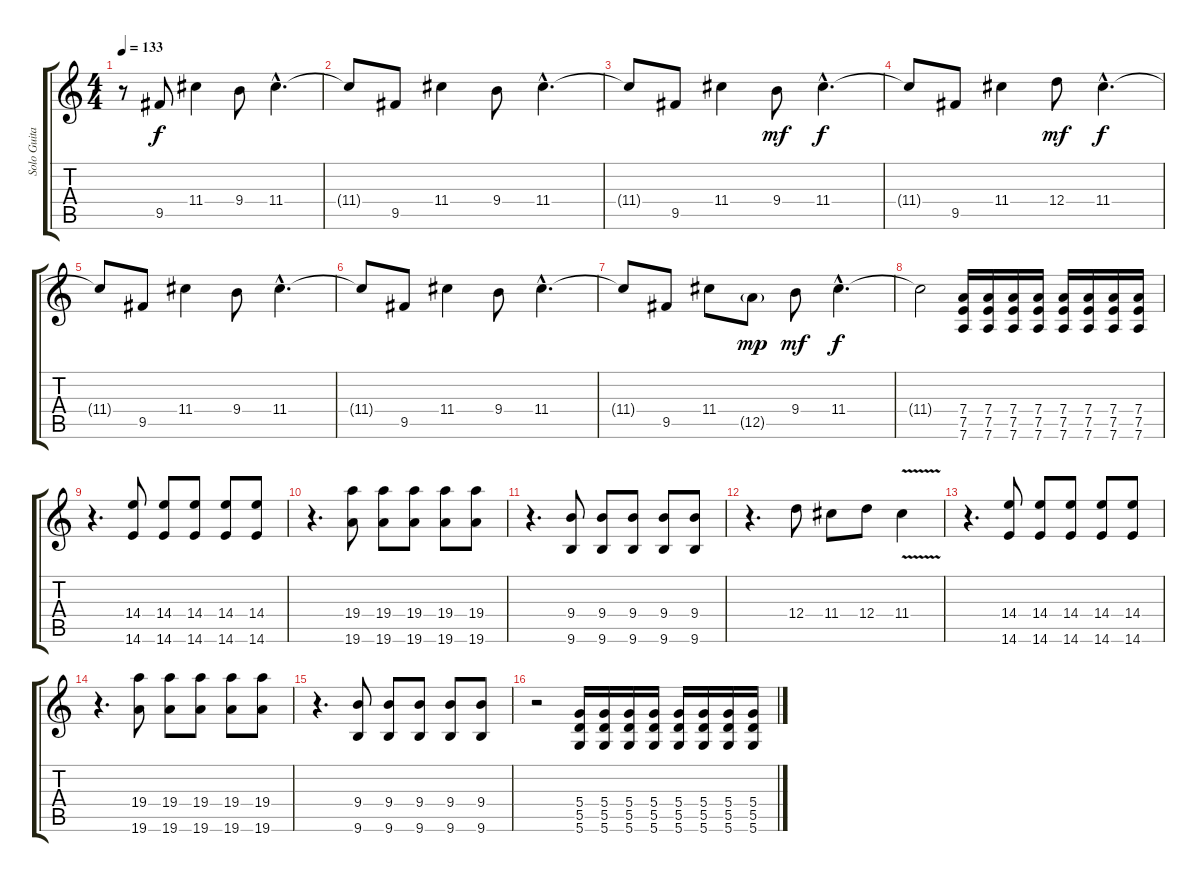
\track ("Solo Guitar" "Solo Guita") {instrument electricguitarjazz}
\staff {score tabs}
\tuning (E4 B3 G3 D3 A2 D2) {hide}
\ts (4 4)
\tempo 133
\clef g2
\ks c
r.8{dy f volume 5 balance 0} 9.5.8 11.4.4 9.4.8 11.4{hac}.4{d} |
11.4{t}.8 9.5.8 11.4.4 9.4.8 11.4{hac}.4{d} |
11.4{t}.8 9.5.8 11.4.4 9.4.8{dy mf} 11.4{hac}.4{d dy f} |
11.4{t}.8 9.5.8 11.4.4 12.4.8{dy mf} 11.4{hac}.4{d dy f} |
11.4{t}.8 9.5.8 11.4.4 9.4.8 11.4{hac}.4{d} |
11.4{t}.8 9.5.8 11.4.4 9.4.8 11.4{hac}.4{d} |
11.4{t}.8 9.5.8 11.4.8 12.5{g}.8{dy mp} 9.4.8{dy mf} 11.4{hac}.4{d dy f} |
11.4{t}.2 (7.4 7.5 7.6).16{volume 13 balance 8 instrument overdrivenguitar} (7.4 7.5 7.6).16 (7.4 7.5 7.6).16 (7.4 7.5 7.6).16 (7.4 7.5 7.6).16 (7.4 7.5 7.6).16 (7.4 7.5 7.6).16 (7.4 7.5 7.6).16 |
r.4{d} (14.4 14.6).8 (14.4 14.6).8 (14.4 14.6).8 (14.4 14.6).8 (14.4 14.6).8 |
r.4{d} (19.4 19.6).8 (19.4 19.6).8 (19.4 19.6).8 (19.4 19.6).8 (19.4 19.6).8 |
r.4{d} (9.4 9.6).8 (9.4 9.6).8 (9.4 9.6).8 (9.4 9.6).8 (9.4 9.6).8 |
r.4{d} 12.4.8 11.4.8 12.4.8 11.4{v}.4 |
r.4{d} (14.4 14.6).8 (14.4 14.6).8 (14.4 14.6).8 (14.4 14.6).8 (14.4 14.6).8 |
r.4{d} (19.4 19.6).8 (19.4 19.6).8 (19.4 19.6).8 (19.4 19.6).8 (19.4 19.6).8 |
r.4{d} (9.4 9.6).8 (9.4 9.6).8 (9.4 9.6).8 (9.4 9.6).8 (9.4 9.6).8 |
r.2 (5.4 5.5 5.6).16 (5.4 5.5 5.6).16 (5.4 5.5 5.6).16 (5.4 5.5 5.6).16 (5.4 5.5 5.6).16 (5.4 5.5 5.6).16 (5.4 5.5 5.6).16 (5.4 5.5 5.6).16
